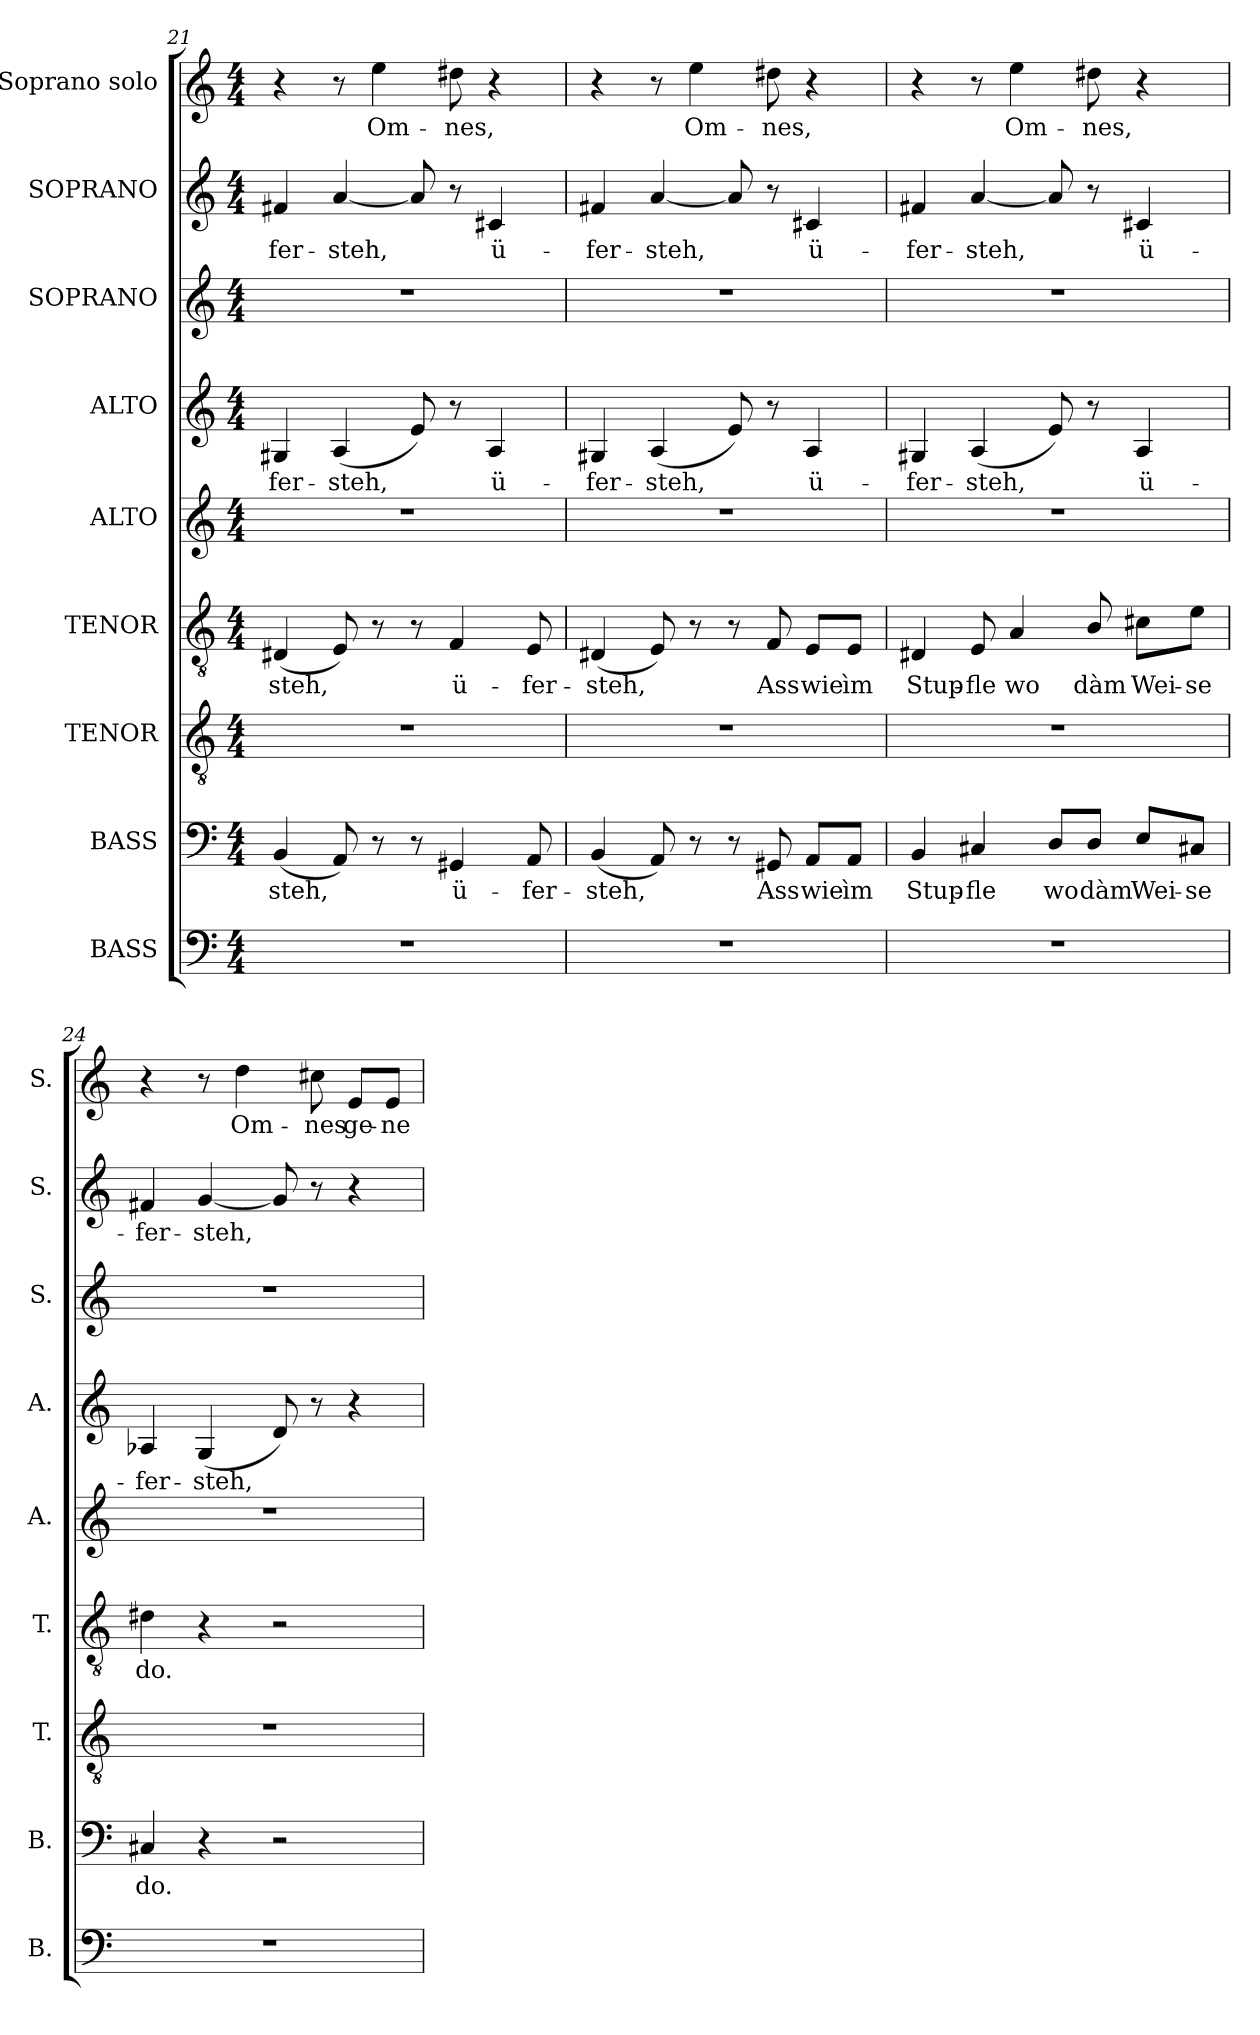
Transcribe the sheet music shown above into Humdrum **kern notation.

**kern	**kern	**text	**kern	**kern	**text	**kern	**kern	**text	**kern	**kern	**text	**kern	**text
*part9	*part8	*part8	*part7	*part6	*part6	*part5	*part4	*part4	*part3	*part2	*part2	*part1	*part1
*staff9	*staff8	*staff8	*staff7	*staff6	*staff6	*staff5	*staff4	*staff4	*staff3	*staff2	*staff2	*staff1	*staff1
*I"BASS	*I"BASS	*	*I"TENOR	*I"TENOR	*	*I"ALTO	*I"ALTO	*	*I"SOPRANO	*I"SOPRANO	*	*I"Soprano solo	*
*I'B.	*I'B.	*	*I'T.	*I'T.	*	*I'A.	*I'A.	*	*I'S.	*I'S.	*	*I'S.	*
*clefF4	*clefF4	*	*clefGv2	*clefGv2	*	*clefG2	*clefG2	*	*clefG2	*clefG2	*	*clefG2	*
*	*	*	*ITrd7c12	*ITrd7c12	*	*	*	*	*	*	*	*	*
*k[]	*k[]	*	*k[]	*k[]	*	*k[]	*k[]	*	*k[]	*k[]	*	*k[]	*
*M4/4	*M4/4	*	*M4/4	*M4/4	*	*M4/4	*M4/4	*	*M4/4	*M4/4	*	*M4/4	*
=21	=21	=21	=21	=21	=21	=21	=21	=21	=21	=21	=21	=21	=21
!	!	!LO:LY:b:color=#000000	!	!	!	!	!	!	!	!	!	!	!
!	!	!	!	!	!LO:LY:b:color=#000000	!	!	!	!	!	!	!	!
!	!	!	!	!	!	!	!	!LO:LY:b:color=#000000	!	!	!	!	!
!	!	!	!	!	!	!	!	!	!	!	!LO:LY:b:color=#000000	!	!
1r	(4BBi/	-steh,	1r	(4DD#Xi/	-steh,	1r	4G#Xi/	-fer-	1r	4f#Xi/	-fer-	4r	.
!	!	!	!	!	!	!	!	!LO:LY:b:color=#000000	!	!	!	!	!
!	!	!	!	!	!	!	!	!	!	!	!LO:LY:b:color=#000000	!	!
.	8AAi/)	.	.	8EEi/)	.	.	(4Ai/	-steh,	.	[<4ai/	-steh,	8r	.
!	!	!	!	!	!	!	!	!	!	!	!	!	!LO:LY:b:color=#000000
.	8r	.	.	8r	.	.	.	.	.	.	.	4eei\	Om-
.	8r	.	.	8r	.	.	8ei/)	.	.	8ai/]	.	.	.
!	!	!LO:LY:b:color=#000000	!	!	!	!	!	!	!	!	!	!	!
!	!	!	!	!	!LO:LY:b:color=#000000	!	!	!	!	!	!	!	!
!	!	!	!	!	!	!	!	!	!	!	!	!	!LO:LY:b:color=#000000
.	4GG#Xi/	ü-	.	4FFi/	ü-	.	8r	.	.	8r	.	8dd#Xi\	-nes,
!	!	!	!	!	!	!	!	!LO:LY:b:color=#000000	!	!	!	!	!
!	!	!	!	!	!	!	!	!	!	!	!LO:LY:b:color=#000000	!	!
.	.	.	.	.	.	.	4Ai/	ü-	.	4c#Xi/	ü-	4r	.
!	!	!LO:LY:b:color=#000000	!	!	!	!	!	!	!	!	!	!	!
!	!	!	!	!	!LO:LY:b:color=#000000	!	!	!	!	!	!	!	!
.	8AAi/	-fer-	.	8EEi/	-fer-	.	.	.	.	.	.	.	.
=22	=22	=22	=22	=22	=22	=22	=22	=22	=22	=22	=22	=22	=22
!	!	!LO:LY:b:color=#000000	!	!	!	!	!	!	!	!	!	!	!
!	!	!	!	!	!LO:LY:b:color=#000000	!	!	!	!	!	!	!	!
!	!	!	!	!	!	!	!	!LO:LY:b:color=#000000	!	!	!	!	!
!	!	!	!	!	!	!	!	!	!	!	!LO:LY:b:color=#000000	!	!
1r	(4BBi/	-steh,	1r	(4DD#Xi/	-steh,	1r	4G#Xi/	-fer-	1r	4f#Xi/	-fer-	4r	.
!	!	!	!	!	!	!	!	!LO:LY:b:color=#000000	!	!	!	!	!
!	!	!	!	!	!	!	!	!	!	!	!LO:LY:b:color=#000000	!	!
.	8AAi/)	.	.	8EEi/)	.	.	(4Ai/	-steh,	.	[<4ai/	-steh,	8r	.
!	!	!	!	!	!	!	!	!	!	!	!	!	!LO:LY:b:color=#000000
.	8r	.	.	8r	.	.	.	.	.	.	.	4eei\	Om-
.	8r	.	.	8r	.	.	8ei/)	.	.	8ai/]	.	.	.
!	!	!LO:LY:b:color=#000000	!	!	!	!	!	!	!	!	!	!	!
!	!	!	!	!	!LO:LY:b:color=#000000	!	!	!	!	!	!	!	!
!	!	!	!	!	!	!	!	!	!	!	!	!	!LO:LY:b:color=#000000
.	8GG#Xi/	Ass	.	8FFi/	Ass	.	8r	.	.	8r	.	8dd#Xi\	-nes,
!	!	!LO:LY:b:color=#000000	!	!	!	!	!	!	!	!	!	!	!
!	!	!	!	!	!LO:LY:b:color=#000000	!	!	!	!	!	!	!	!
!	!	!	!	!	!	!	!	!LO:LY:b:color=#000000	!	!	!	!	!
!	!	!	!	!	!	!	!	!	!	!	!LO:LY:b:color=#000000	!	!
.	8AAi/L	wie	.	8EEi/L	wie	.	4Ai/	ü-	.	4c#Xi/	ü-	4r	.
!	!	!LO:LY:b:color=#000000	!	!	!	!	!	!	!	!	!	!	!
!	!	!	!	!	!LO:LY:b:color=#000000	!	!	!	!	!	!	!	!
.	8AAi/J	ìm	.	8EEi/J	ìm	.	.	.	.	.	.	.	.
!!LO:LB:g=z
=23	=23	=23	=23	=23	=23	=23	=23	=23	=23	=23	=23	=23	=23
!	!	!LO:LY:b:color=#000000	!	!	!	!	!	!	!	!	!	!	!
!	!	!	!	!	!LO:LY:b:color=#000000	!	!	!	!	!	!	!	!
!	!	!	!	!	!	!	!	!LO:LY:b:color=#000000	!	!	!	!	!
!	!	!	!	!	!	!	!	!	!	!	!LO:LY:b:color=#000000	!	!
1r	4BBi/	Stup-	1r	4DD#Xi/	Stup-	1r	4G#Xi/	-fer-	1r	4f#Xi/	-fer-	4r	.
!	!	!LO:LY:b:color=#000000	!	!	!	!	!	!	!	!	!	!	!
!	!	!	!	!	!LO:LY:b:color=#000000	!	!	!	!	!	!	!	!
!	!	!	!	!	!	!	!	!LO:LY:b:color=#000000	!	!	!	!	!
!	!	!	!	!	!	!	!	!	!	!	!LO:LY:b:color=#000000	!	!
.	4C#Xi/	-fle	.	8EEi/	-fle	.	(4Ai/	-steh,	.	[<4ai/	-steh,	8r	.
!	!	!	!	!	!LO:LY:b:color=#000000	!	!	!	!	!	!	!	!
!	!	!	!	!	!	!	!	!	!	!	!	!	!LO:LY:b:color=#000000
.	.	.	.	4AAi/	wo	.	.	.	.	.	.	4eei\	Om-
!	!	!LO:LY:b:color=#000000	!	!	!	!	!	!	!	!	!	!	!
.	8Di/L	wo	.	.	.	.	8ei/)	.	.	8ai/]	.	.	.
!	!	!LO:LY:b:color=#000000	!	!	!	!	!	!	!	!	!	!	!
!	!	!	!	!	!LO:LY:b:color=#000000	!	!	!	!	!	!	!	!
!	!	!	!	!	!	!	!	!	!	!	!	!	!LO:LY:b:color=#000000
.	8Di/J	dàm	.	8BBi/	dàm	.	8r	.	.	8r	.	8dd#Xi\	-nes,
!	!	!LO:LY:b:color=#000000	!	!	!	!	!	!	!	!	!	!	!
!	!	!	!	!	!LO:LY:b:color=#000000	!	!	!	!	!	!	!	!
!	!	!	!	!	!	!	!	!LO:LY:b:color=#000000	!	!	!	!	!
!	!	!	!	!	!	!	!	!	!	!	!LO:LY:b:color=#000000	!	!
.	8Ei/L	Wei-	.	8C#Xi\L	Wei-	.	4Ai/	ü-	.	4c#Xi/	ü-	4r	.
!	!	!LO:LY:b:color=#000000	!	!	!	!	!	!	!	!	!	!	!
!	!	!	!	!	!LO:LY:b:color=#000000	!	!	!	!	!	!	!	!
.	8C#Xi/J	-se	.	8Ei\J	-se	.	.	.	.	.	.	.	.
=24	=24	=24	=24	=24	=24	=24	=24	=24	=24	=24	=24	=24	=24
!	!	!LO:LY:b:color=#000000	!	!	!	!	!	!	!	!	!	!	!
!	!	!	!	!	!LO:LY:b:color=#000000	!	!	!	!	!	!	!	!
!	!	!	!	!	!	!	!	!LO:LY:b:color=#000000	!	!	!	!	!
!	!	!	!	!	!	!	!	!	!	!	!LO:LY:b:color=#000000	!	!
1r	4C#Xi/	do.	1r	4D#Xi\	do.	1r	4A-Xi/	-fer-	1r	4f#Xi/	-fer-	4r	.
!	!	!	!	!	!	!	!	!LO:LY:b:color=#000000	!	!	!	!	!
!	!	!	!	!	!	!	!	!	!	!	!LO:LY:b:color=#000000	!	!
.	4r	.	.	4r	.	.	(4Gi/	-steh,	.	[<4gi/	-steh,	8r	.
!	!	!	!	!	!	!	!	!	!	!	!	!	!LO:LY:b:color=#000000
.	.	.	.	.	.	.	.	.	.	.	.	4ddi\	Om-
.	2r	.	.	2r	.	.	8di/)	.	.	8gi/]	.	.	.
!	!	!	!	!	!	!	!	!	!	!	!	!	!LO:LY:b:color=#000000
.	.	.	.	.	.	.	8r	.	.	8r	.	8cc#Xi\	-nes
!	!	!	!	!	!	!	!	!	!	!	!	!	!LO:LY:b:color=#000000
.	.	.	.	.	.	.	4r	.	.	4r	.	8ei/L	ge-
!	!	!	!	!	!	!	!	!	!	!	!	!	!LO:LY:b:color=#000000
.	.	.	.	.	.	.	.	.	.	.	.	8ei/J	-ne-
=	=	=	=	=	=	=	=	=	=	=	=	=	=
*-	*-	*-	*-	*-	*-	*-	*-	*-	*-	*-	*-	*-	*-
